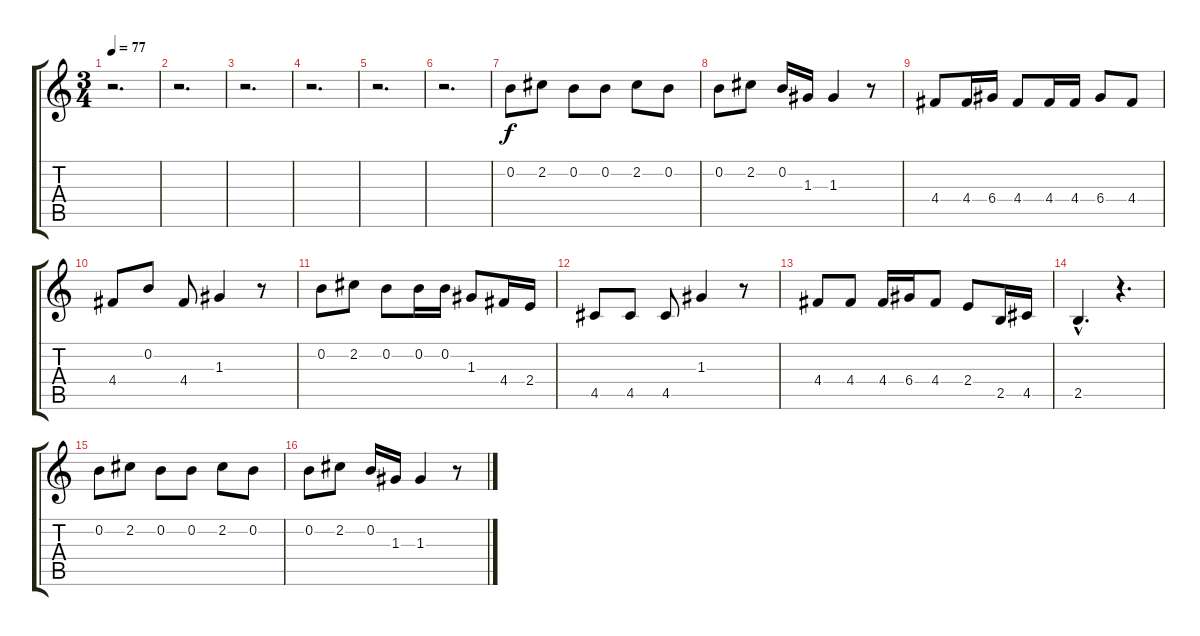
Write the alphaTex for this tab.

\track "" {instrument contrabass}
\staff {score tabs}
\tuning (E4 B3 G3 D3 A2 E2) {hide}
\ts (3 4)
\tempo 77
\clef g2
\ks c
r.2{d dy f instrument contrabass} |
r.2{d} |
r.2{d} |
r.2{d} |
r.2{d} |
r.2{d} |
0.2.8 2.2.8 0.2.8 0.2.8 2.2.8 0.2.8 |
0.2.8 2.2.8 0.2.16 1.3.16 1.3.4 r.8 |
4.4.8 4.4.16 6.4.16 4.4.8 4.4.16 4.4.16 6.4.8 4.4.8 |
4.4.8 0.2.8 4.4.8 1.3.4 r.8 |
0.2.8 2.2.8 0.2.8 0.2.16 0.2.16 1.3.8 4.4.16 2.4.16 |
4.5.8 4.5.8 4.5.8 1.3.4 r.8 |
4.4.8 4.4.8 4.4.16 6.4.16 4.4.8 2.4.8 2.5.16 4.5.16 |
2.5{hac}.4{d} r.4{d} |
0.2.8 2.2.8 0.2.8 0.2.8 2.2.8 0.2.8 |
0.2.8 2.2.8 0.2.16 1.3.16 1.3.4 r.8
